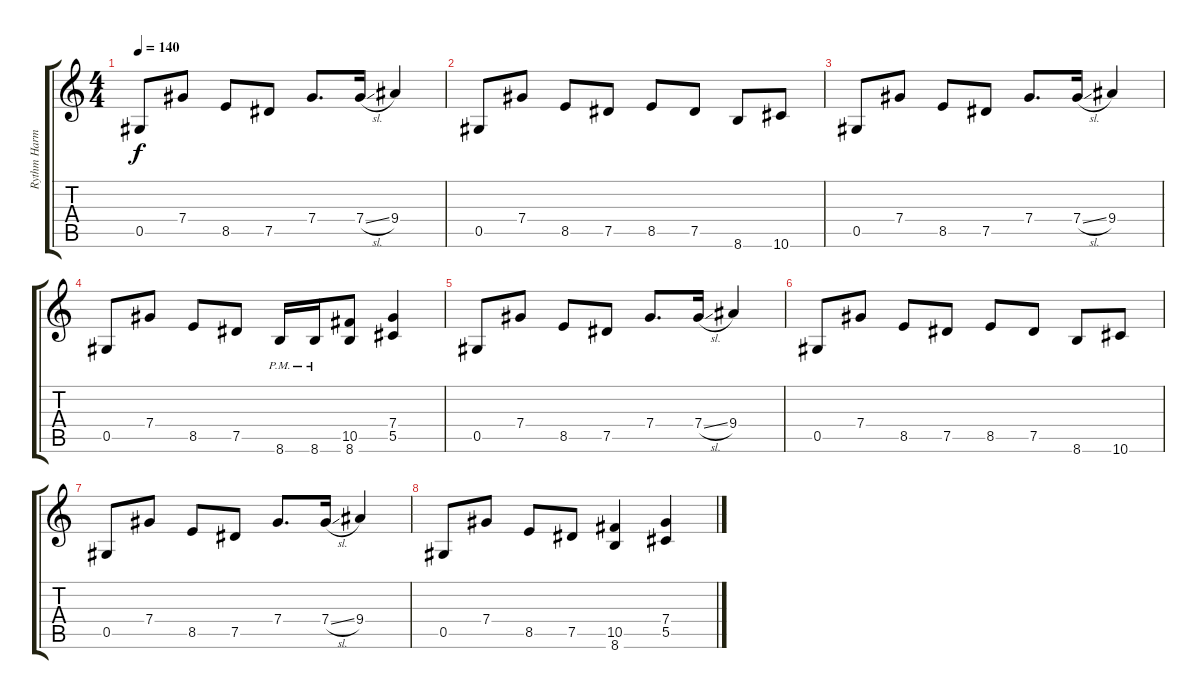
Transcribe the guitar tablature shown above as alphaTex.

\track ("Rythm Harmony" "Rythm Harm") {instrument distortionguitar}
\staff {score tabs}
\tuning (Eb4 Bb3 Gb3 Db3 Ab2 Eb2) {hide}
\ts (4 4)
\tempo 140
\clef g2
\ks c
0.5.8{dy f} 7.4.8 8.5.8 7.5.8 7.4.8{d} 7.4{sl}.16 9.4.4 |
0.5.8 7.4.8 8.5.8 7.5.8 8.5.8 7.5.8 8.6.8 10.6.8 |
0.5.8 7.4.8 8.5.8 7.5.8 7.4.8{d} 7.4{sl}.16 9.4.4 |
0.5.8 7.4.8 8.5.8 7.5.8 8.6{pm}.16 8.6{pm}.16 (10.5 8.6).8 (7.4 5.5).4 |
0.5.8 7.4.8 8.5.8 7.5.8 7.4.8{d} 7.4{sl}.16 9.4.4 |
0.5.8 7.4.8 8.5.8 7.5.8 8.5.8 7.5.8 8.6.8 10.6.8 |
0.5.8 7.4.8 8.5.8 7.5.8 7.4.8{d} 7.4{sl}.16 9.4.4 |
0.5.8 7.4.8 8.5.8 7.5.8 (10.5 8.6).4 (7.4 5.5).4
